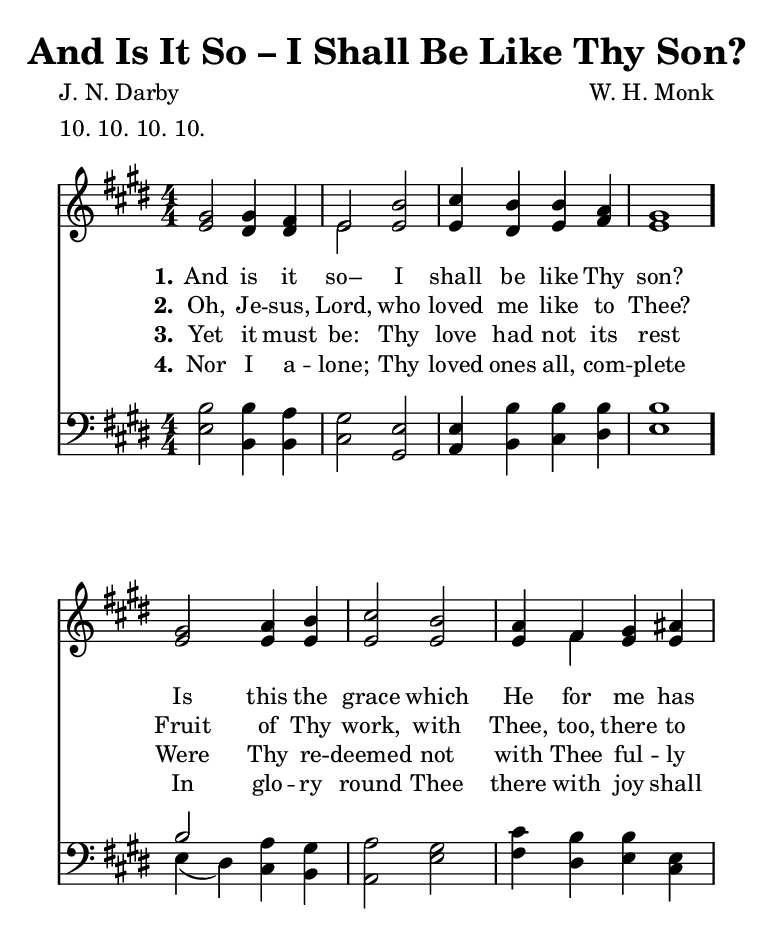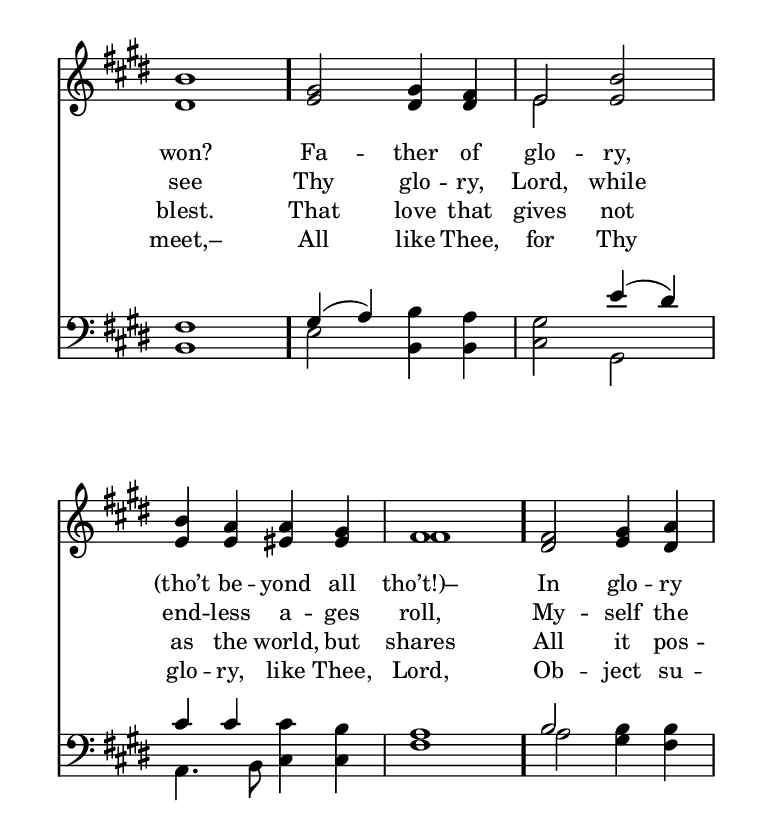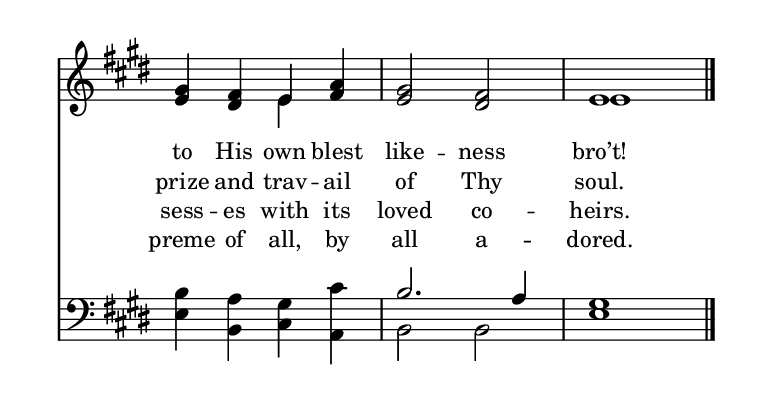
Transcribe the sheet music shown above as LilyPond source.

\include "common/global.ily"
\paper {
  \include "common/paper.ily"
  ragged-bottom = ##t
  system-system-spacing.padding = 11
}

\header{
  hymnnumber = "270"
  title = "And Is It So – I Shall Be Like Thy Son?"
  tunename = "Eventide" % see EOG076
  meter = "10. 10. 10. 10."
  poet = "J. N. Darby"
  composer = "W. H. Monk"
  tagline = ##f
}

global = {
  \include "common/overrides.ily"
  \override Staff.TimeSignature.style = #'numbered
  \time 4/4
  \override Score.MetronomeMark.transparent = ##t % hide all fermata changes too
  \tempo 4=110
  \key e \major
  \autoBeamOff
}

patternAA = { c2      c4 c4 | c2 c2      | c4  c4 c4 c4 | c1 }
patternAB = { c4( c4) c4 c4 | c2 c2      | c4  c4 c4 c4 | c1 }
patternAC = { c4( c4) c4 c4 | c2 c4( c4) | c4  c4 c4 c4 | c1 }
patternAD = { c2      c4 c4 | c2 c2      | c4. c8 c4 c4 | c1 }

patternBA = { c2 c4 c4 | c4 c4 c4 c4 | c2  c2 | c1 }
patternBB = { c2 c4 c4 | c4 c4 c4 c4 | c2. c4 | c1 }

notesSoprano = {
\global
\relative c'' {

  \changePitch \patternAA { gis gis fis | e b' | cis b b a | gis }
  \changePitch \patternAA { gis a b | cis b | a fis gis ais | b }
  \changePitch \patternAA { gis gis fis | e b' | b a a gis | fis }
  \changePitch \patternBA { fis gis a | gis fis e a | gis fis | e }

  \bar "|."

}
}

notesAlto = {
\global
\relative e' {

  \changePitch \patternAA { e dis dis | e e | e dis e fis | e }
  \changePitch \patternAA { e e e | e e | e fis e e | dis }
  \changePitch \patternAA { e dis dis | e e | e e eis eis | fis }
  \changePitch \patternBA { dis e dis | e dis e fis | e dis | e }

}
}

notesTenor = {
\global
\relative a {

  \changePitch \patternAA { b b a | gis e | e b' b b | b }
  \changePitch \patternAA { b a gis | a gis | cis b b e, | fis }
  \changePitch \patternAC { gis a b a | gis e' dis | cis cis cis b | a }
  \changePitch \patternBB { b b b | b a gis cis | b a | gis }

}
}

notesBass = {
\global
\relative f {

  \changePitch \patternAA { e b b | cis gis | a b cis dis | e }
  \changePitch \patternAB { e dis cis b | a e' | fis dis e cis | b }
  \changePitch \patternAD { e b b | cis gis | a b cis cis | fis }
  \changePitch \patternBA { a gis fis | e b cis a | b b e }

}
}


wordsA = \lyricmode {
\set stanza = "1."

And is it so– I shall be like Thy son? \bar "."
Is this the grace which He for me has won? \bar "."
Fa -- ther of glo -- ry, (tho’t be -- yond all tho’t!)– \bar "."
In glo -- ry to His own blest like -- ness bro’t! \bar "."

}

wordsB = \lyricmode {
\set stanza = "2."

Oh, Je -- sus, Lord, who loved me like to Thee?
Fruit of Thy work, with Thee, too, there to see
Thy glo -- ry, Lord, while end -- less a -- ges roll,
My -- self the prize and trav -- ail of Thy soul.

}

wordsC = \lyricmode {
\set stanza = "3."

Yet it must be: Thy love had not its rest
Were Thy re -- deemed not with Thee ful -- ly blest.
That love that gives not as the world, but shares
All it pos -- sess -- es with its loved co -- heirs.

}

wordsD = \lyricmode {
\set stanza = "4."

Nor I a -- lone; Thy loved ones all, com -- plete
In glo -- ry round Thee there with joy shall meet,–
All like Thee, for Thy glo -- ry, like Thee, Lord,
Ob -- ject su -- preme of all, by all a -- dored.

}

\score {
  \context ChoirStaff <<
    \context Staff = upper <<
      \set Staff.autoBeaming = ##f
      \set ChoirStaff.systemStartDelimiter = #'SystemStartBar
      \set ChoirStaff.printPartCombineTexts = ##f
      \partcombine #'(2 . 9) \notesSoprano \notesAlto
      \context NullVoice = sopranos { \voiceOne << \notesSoprano >> }
      \context NullVoice = altos { \voiceTwo << \notesAlto >> }
      \context Lyrics = one   \lyricsto sopranos \wordsA
      \context Lyrics = two   \lyricsto sopranos \wordsB
      \context Lyrics = three \lyricsto sopranos \wordsC
      \context Lyrics = four  \lyricsto sopranos \wordsD
    >>
    \context Staff = men <<
      \set Staff.autoBeaming = ##f
      \clef bass
      \set ChoirStaff.printPartCombineTexts = ##f
      \partcombine #'(2 . 9) \notesTenor \notesBass
      \context NullVoice = tenors { \voiceOne << \notesTenor >> }
      \context NullVoice = basses { \voiceTwo << \notesBass >> }
    >>
  >>
  \layout {
    \include "common/layout.ily"
  }
  \midi{
    \include "common/midi.ily"
  }
}

% TODO suggest alternate tune No. 6, as EOG076 does ?

\version "2.19.49"  % necessary for upgrading to future LilyPond versions.

% vi:set et ts=2 sw=2 ai nocindent syntax=lilypond:
